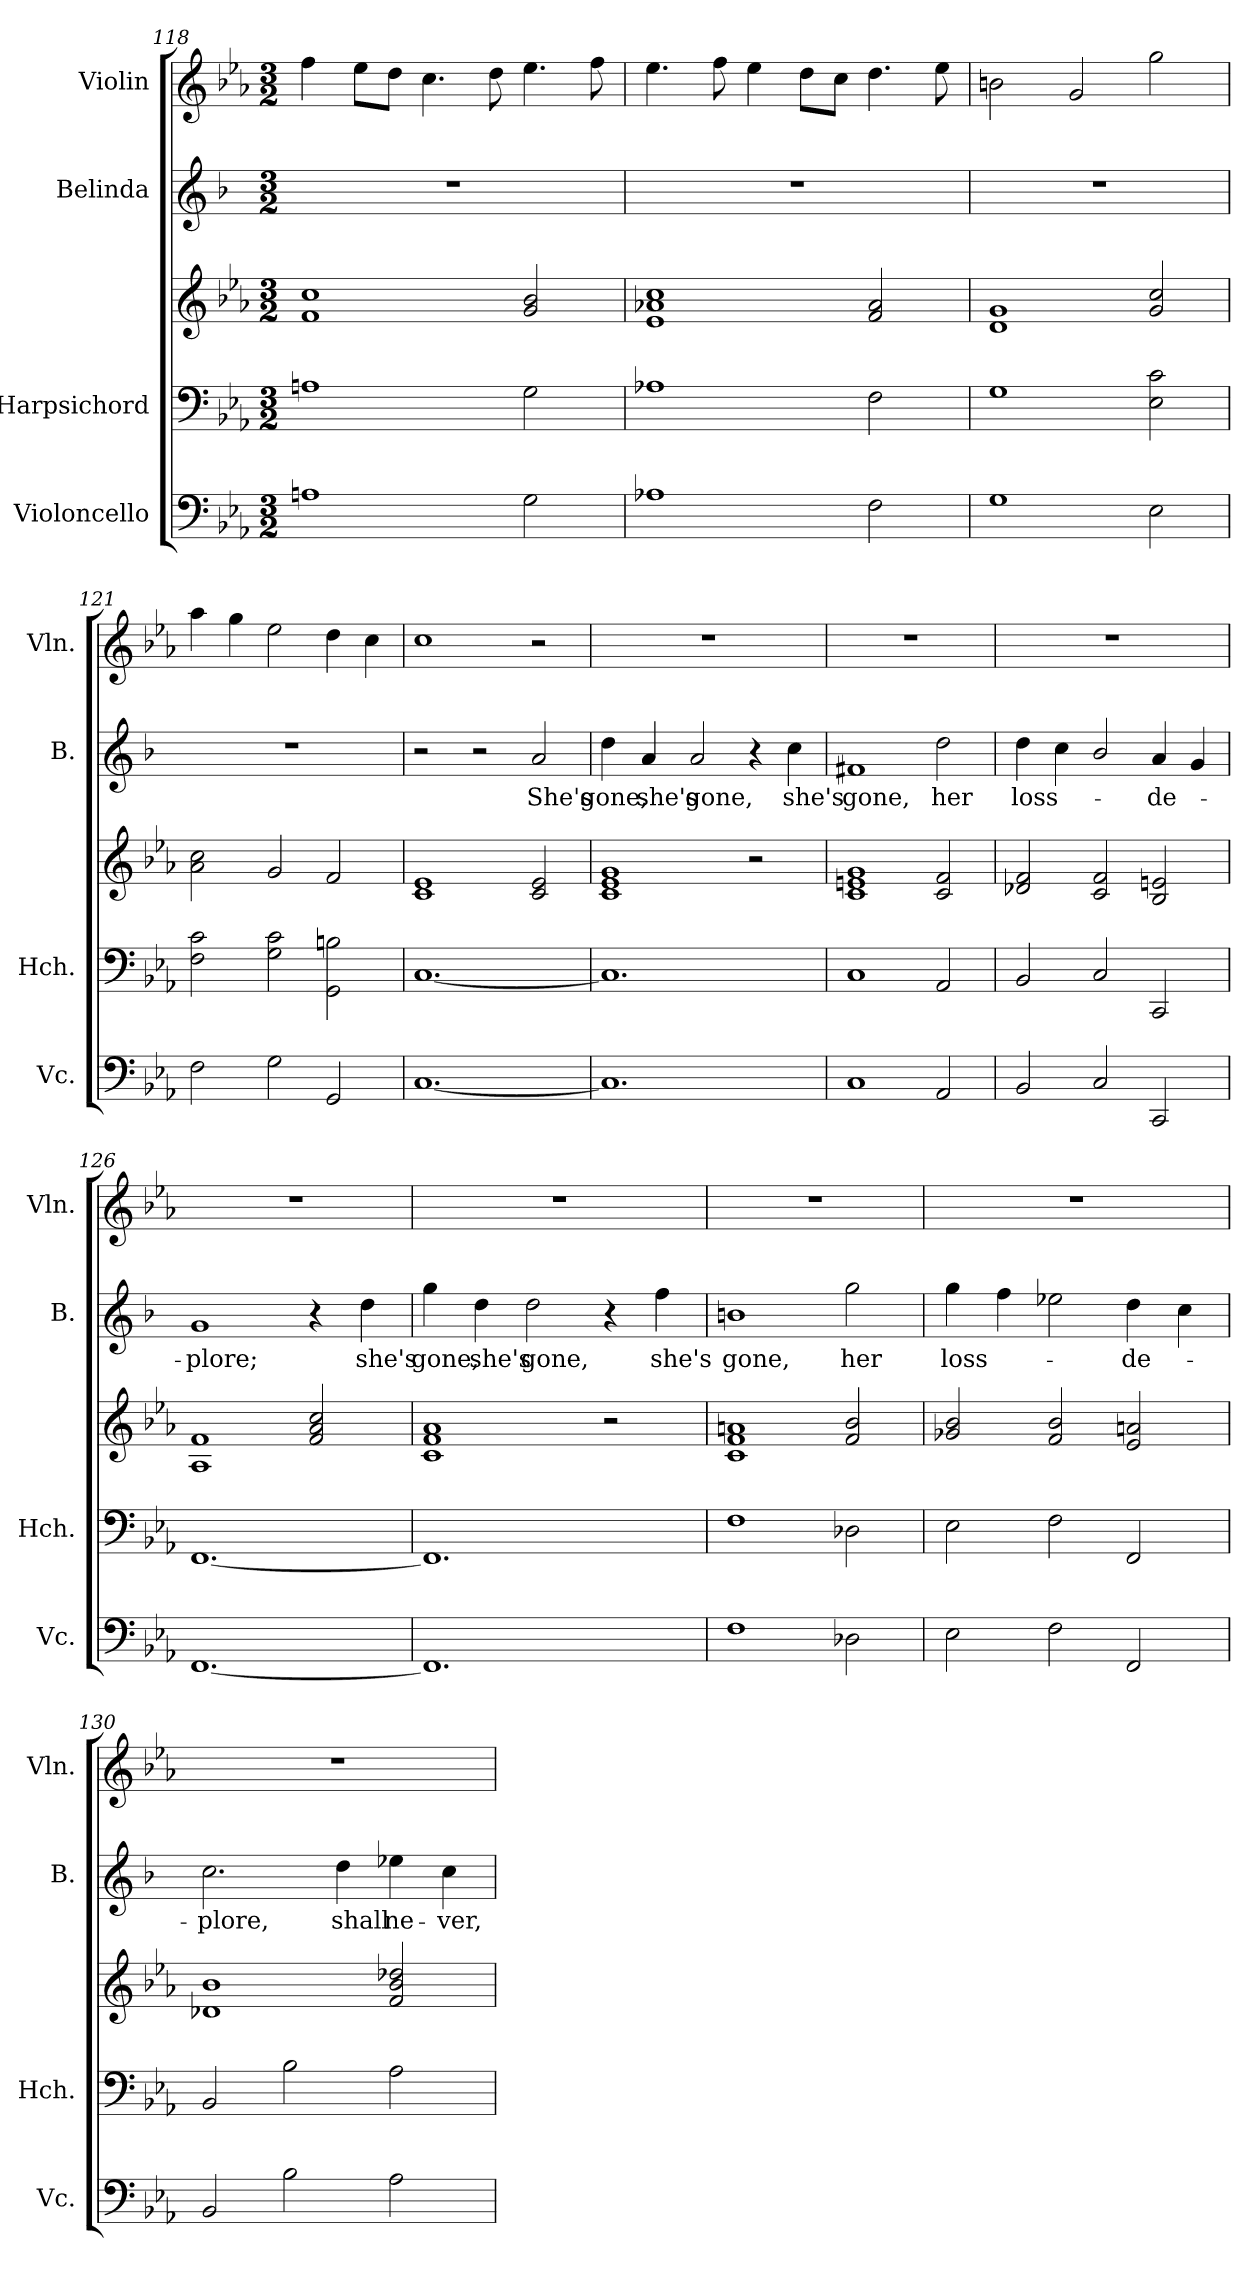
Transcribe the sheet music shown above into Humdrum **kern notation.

**kern	**kern	**kern	**kern	**text	**kern
*part4	*part3	*part3	*part2	*part2	*part1
*staff5	*staff4	*staff3	*staff2	*staff2	*staff1
*I"Violoncello	*I"Harpsichord	*	*I"Belinda	*	*I"Violin
*I'Vc.	*I'Hch.	*	*I'B.	*	*I'Vln.
*clefF4	*clefF4	*clefG2	*clefG2	*	*clefG2
*	*	*	*ITrd1c2	*	*
*k[b-e-a-]	*k[b-e-a-]	*k[b-e-a-]	*k[b-e-a-]	*	*k[b-e-a-]
*M3/2	*M3/2	*M3/2	*M3/2	*	*M3/2
=118	=118	=118	=118	=118	=118
1An	1An	1f 1cc	1.r	.	4ff\
.	.	.	.	.	8ee-\L
.	.	.	.	.	8dd\J
.	.	.	.	.	4.cc\
.	.	.	.	.	8dd\
2G\	2G\	2g/ 2b-/	.	.	4.ee-\
.	.	.	.	.	8ff\
=119	=119	=119	=119	=119	=119
1A-X	1A-X	1e- 1a-X 1cc	1.r	.	4.ee-\
.	.	.	.	.	8ff\
.	.	.	.	.	4ee-\
.	.	.	.	.	8dd\L
.	.	.	.	.	8cc\J
2F\	2F\	2f/ 2a-/	.	.	4.dd\
.	.	.	.	.	8ee-\
=120	=120	=120	=120	=120	=120
1G	1G	1d 1g	1.r	.	2bn\
.	.	.	.	.	2g/
2E-\	2E-\ 2c\	2g/ 2cc/	.	.	2gg\
=121	=121	=121	=121	=121	=121
2F\	2F\ 2c\	2a-\ 2cc\	1.r	.	4aa-\
.	.	.	.	.	4gg\
2G\	2G\ 2c\	2g/	.	.	2ee-\
2GG/	2GG\ 2Bn\	2f/	.	.	4dd\
.	.	.	.	.	4cc\
=122	=122	=122	=122	=122	=122
[1.C	[1.C	1c 1e-	2r	.	1cc
.	.	.	2r	.	.
!	!	!	!	!LO:LY:b	!
.	.	2c/ 2e-/	2g/	She's	2r
!!LO:LB:g=z
=123	=123	=123	=123	=123	=123
!	!	!	!	!LO:LY:b	!
1.C]	1.C]	1c 1e- 1g	4cc\	gone,	1.r
!	!	!	!	!LO:LY:b	!
.	.	.	4g/	she's	.
!	!	!	!	!LO:LY:b	!
.	.	.	2g/	gone,	.
.	.	2r	4r	.	.
!	!	!	!	!LO:LY:b	!
.	.	.	4b-\	she's	.
=124	=124	=124	=124	=124	=124
!	!	!	!	!LO:LY:b	!
1C	1C	1c 1en 1g	1en	gone,	1.r
!	!	!	!	!LO:LY:b	!
2AA-/	2AA-/	2c/ 2f/	2cc\	her	.
=125	=125	=125	=125	=125	=125
!	!	!	!	!LO:LY:b	!
2BB-/	2BB-/	2d-X/ 2f/	4cc\	loss-	1.r
.	.	.	4b-\	.	.
2C/	2C/	2c/ 2f/	2a-/	.	.
!	!	!	!	!LO:LY:b	!
2CC/	2CC/	2B-/ 2en/	4g/	-de-	.
.	.	.	4f/	.	.
=126	=126	=126	=126	=126	=126
!	!	!	!	!LO:LY:b	!
[1.FF	[1.FF	1A- 1f	1f	-plore;	1.r
.	.	2f/ 2a-/ 2cc/	4r	.	.
!	!	!	!	!LO:LY:b	!
.	.	.	4cc\	she's	.
!!LO:PB:g=z
=127	=127	=127	=127	=127	=127
!	!	!	!	!LO:LY:b	!
1.FF]	1.FF]	1c 1f 1a-	4ff\	gone,	1.r
!	!	!	!	!LO:LY:b	!
.	.	.	4cc\	she's	.
!	!	!	!	!LO:LY:b	!
.	.	.	2cc\	gone,	.
.	.	2r	4r	.	.
!	!	!	!	!LO:LY:b	!
.	.	.	4ee-\	she's	.
=128	=128	=128	=128	=128	=128
!	!	!	!	!LO:LY:b	!
1F	1F	1c 1f 1an	1an	gone,	1.r
!	!	!	!	!LO:LY:b	!
2D-X\	2D-X\	2f/ 2b-/	2ff\	her	.
=129	=129	=129	=129	=129	=129
!	!	!	!	!LO:LY:b	!
2E-\	2E-\	2g-X/ 2b-/	4ff\	loss-	1.r
.	.	.	4ee-\	.	.
2F\	2F\	2f/ 2b-/	2dd-X\	.	.
!	!	!	!	!LO:LY:b	!
2FF/	2FF/	2e-/ 2an/	4cc\	-de-	.
.	.	.	4b-\	.	.
=130	=130	=130	=130	=130	=130
!	!	!	!	!LO:LY:b	!
2BB-/	2BB-/	1d-X 1b-	2.b-\	-plore,	1.r
2B-\	2B-\	.	.	.	.
!	!	!	!	!LO:LY:b	!
.	.	.	4cc\	shall	.
!	!	!	!	!LO:LY:b	!
2A-\	2A-\	2f/ 2b-/ 2dd-X/	4dd-X\	ne-	.
!	!	!	!	!LO:LY:b	!
.	.	.	4b-\	-ver,	.
=	=	=	=	=	=
*-	*-	*-	*-	*-	*-
